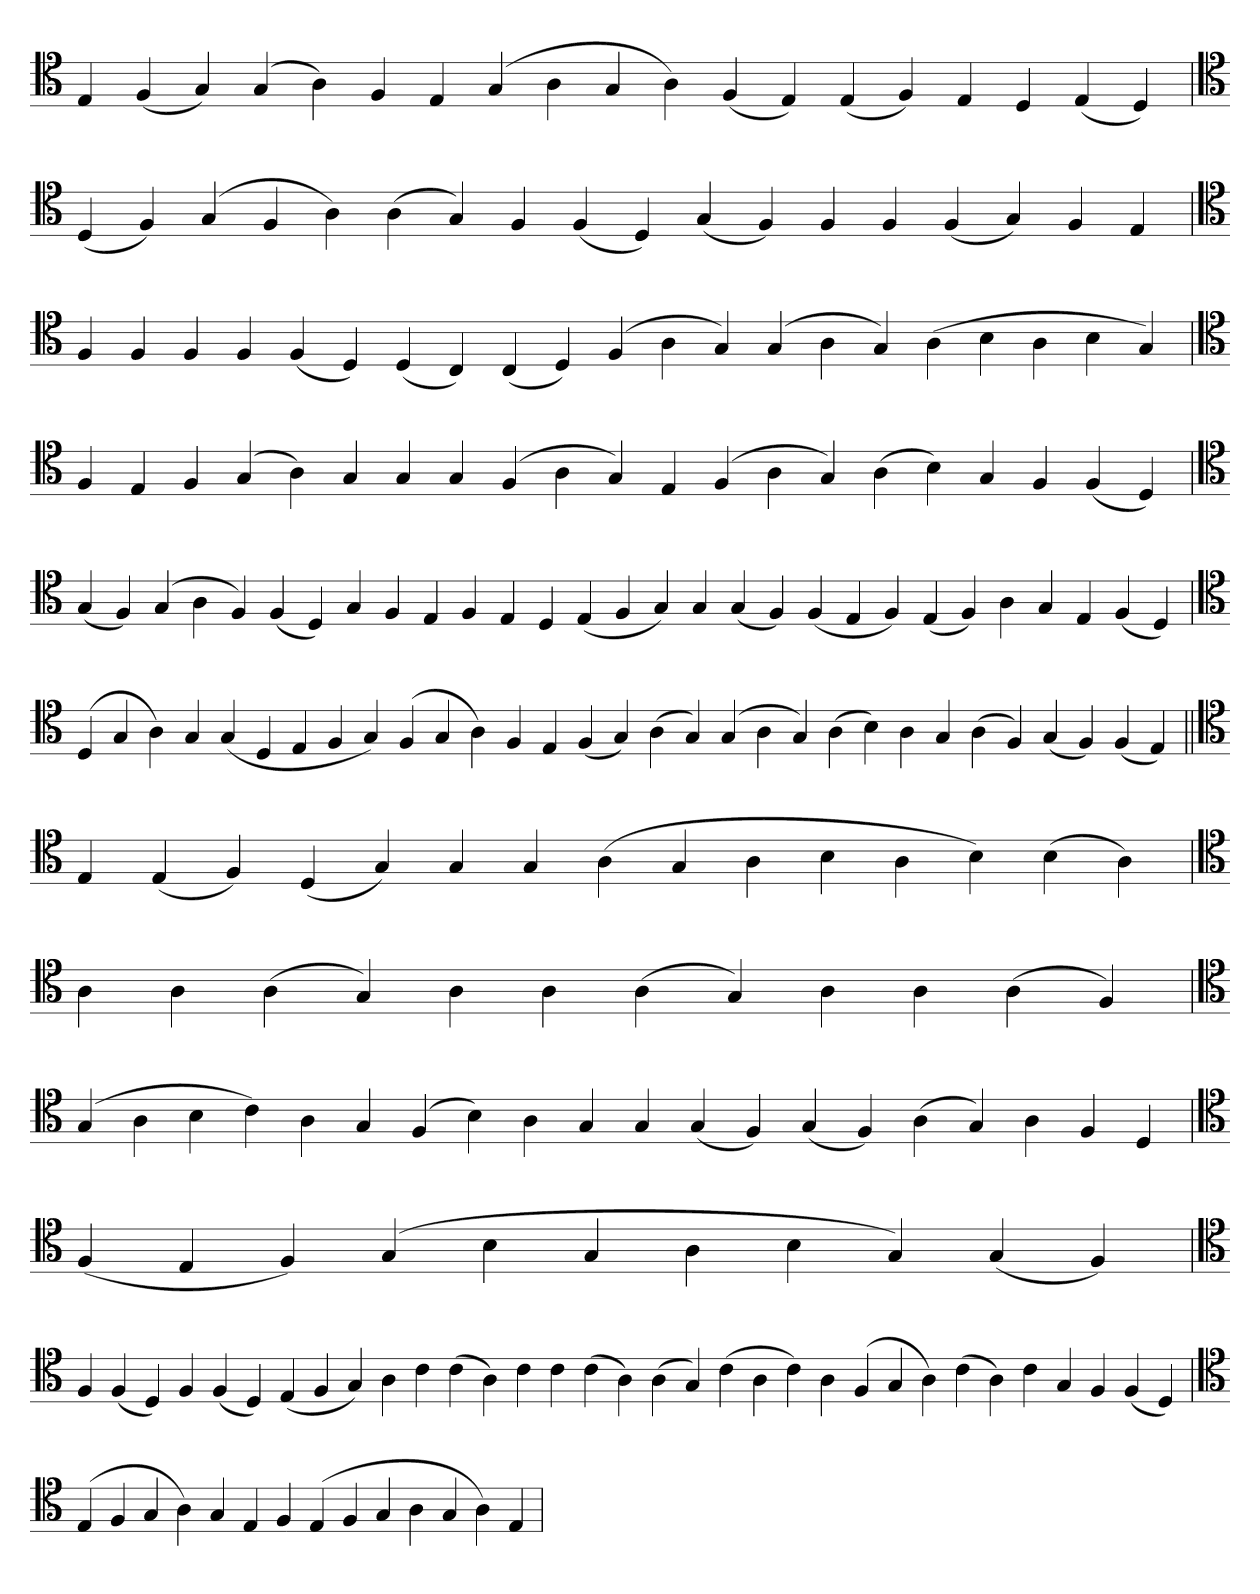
**kern
*part1
*staff1
*clefC4
=
4E
(4F
4G)
(4G
4A)
4F
4E
(4G
4A
4G
4A)
(4F
4E)
(4E
4F)
4E
4D
(4E
4D)
=
*clefC4
(4D
4F)
(4G
4F
4A)
(4A
4G)
4F
(4F
4D)
(4G
4F)
4F
4F
(4F
4G)
4F
4E
='
*clefC4
4F
4F
4F
4F
(4F
4D)
(4D
4C)
(4C
4D)
(4F
4A
4G)
(4G
4A
4G)
(4A
4B
4A
4B
4G)
=
*clefC4
4F
4E
4F
(4G
4A)
4G
4G
4G
(4F
4A
4G)
4E
(4F
4A
4G)
(4A
4B)
4G
4F
(4F
4D)
=`
*clefC4
(4G
4F)
(4G
4A
4F)
(4F
4D)
4G
4F
4E
4F
4E
4D
(4E
4F
4G)
4G
(4G
4F)
(4F
4E
4F)
(4E
4F)
4A
4G
4E
(4F
4D)
='
*clefC4
(4D
4G
4A)
4G
(4G
4D
4E
4F
4G)
(4F
4G
4A)
4F
4E
(4F
4G)
(4A
4G)
(4G
4A
4G)
(4A
4B)
4A
4G
(4A
4F)
(4G
4F)
(4F
4E)
=||
*clefC4
4E
(4E
4F)
(4D
4G)
4G
4G
(4A
4G
4A
4B
4A
4B)
(4B
4A)
=`
*clefC4
4A
4A
(4A
4G)
4A
4A
(4A
4G)
4A
4A
(4A
4F)
=`
*clefC4
(4G
4A
4B
4c)
4A
4G
(4F
4B)
4A
4G
4G
(4G
4F)
(4G
4F)
(4A
4G)
4A
4F
4D
=`
*clefC4
(4F
4E
4F)
(4G
4B
4G
4A
4B
4G)
(4G
4F)
=
*clefC4
4F
(4F
4D)
4F
(4F
4D)
(4E
4F
4G)
4A
4c
(4c
4A)
4c
4c
(4c
4A)
(4A
4G)
(4c
4A
4c)
4A
(4F
4G
4A)
(4c
4A)
4c
4G
4F
(4F
4D)
=`
*clefC4
(4E
4F
4G
4A)
4G
4E
4F
(4E
4F
4G
4A
4G
4A)
4E
=
*-
